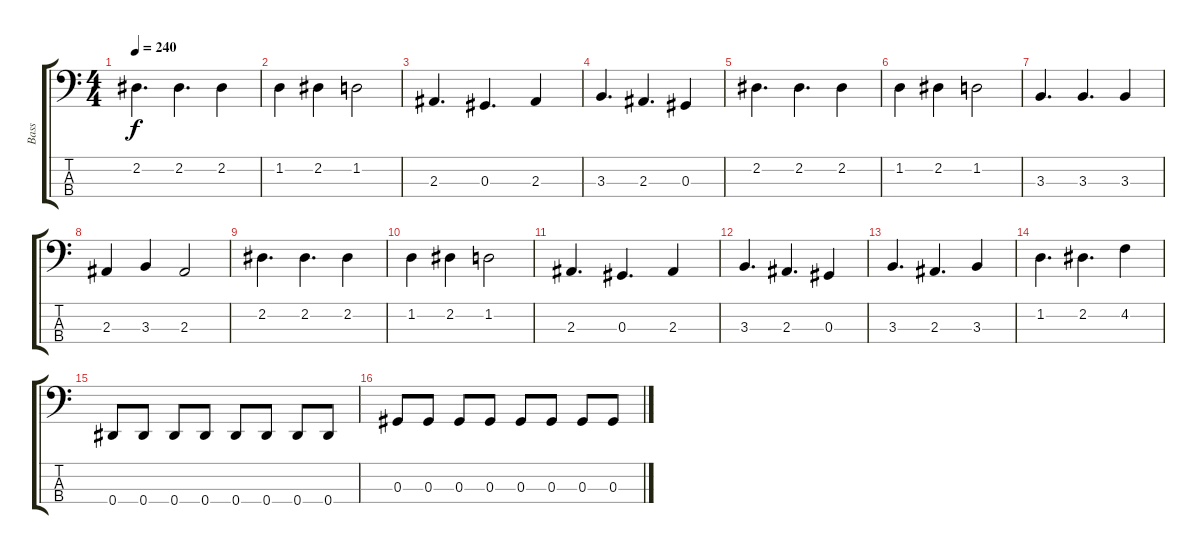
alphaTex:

\track ("Bass" "Bass") {instrument electricbassfinger}
\staff {score tabs}
\tuning (Gb2 Db2 Ab1 Eb1) {hide}
\ts (4 4)
\tempo 240
\clef f4
\ks c
2.2.4{d dy f} 2.2.4{d} 2.2.4 |
1.2.4 2.2.4 1.2.2 |
2.3.4{d} 0.3.4{d} 2.3.4 |
3.3.4{d} 2.3.4{d} 0.3.4 |
2.2.4{d} 2.2.4{d} 2.2.4 |
1.2.4 2.2.4 1.2.2 |
3.3.4{d} 3.3.4{d} 3.3.4 |
2.3.4 3.3.4 2.3.2 |
2.2.4{d} 2.2.4{d} 2.2.4 |
1.2.4 2.2.4 1.2.2 |
2.3.4{d} 0.3.4{d} 2.3.4 |
3.3.4{d} 2.3.4{d} 0.3.4 |
3.3.4{d} 2.3.4{d} 3.3.4 |
1.2.4{d} 2.2.4{d} 4.2.4 |
0.4.8 0.4.8 0.4.8 0.4.8 0.4.8 0.4.8 0.4.8 0.4.8 |
0.3.8 0.3.8 0.3.8 0.3.8 0.3.8 0.3.8 0.3.8 0.3.8
